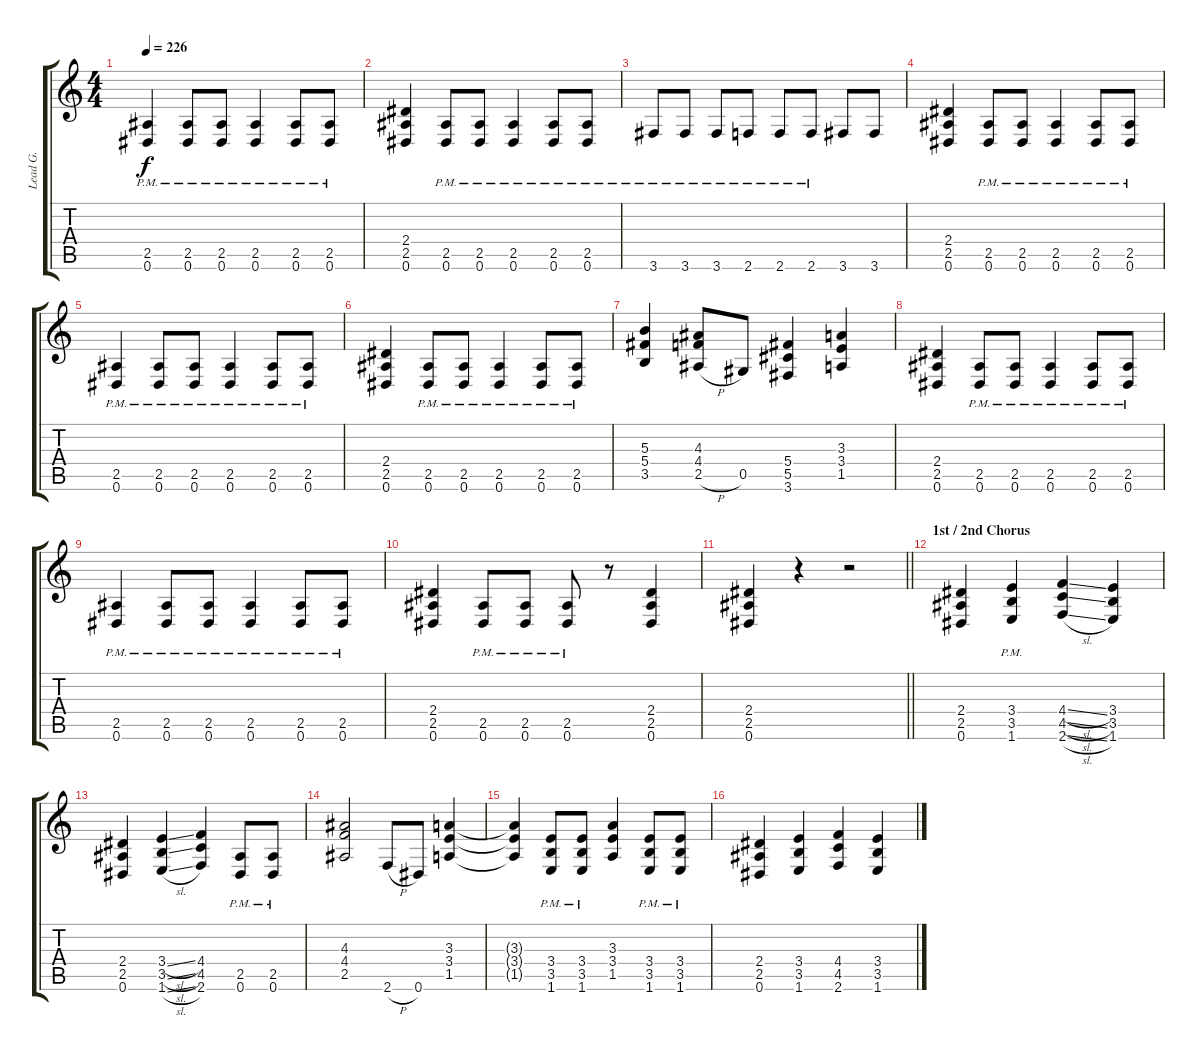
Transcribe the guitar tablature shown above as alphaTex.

\track ("Lead G." "Lead G.") {instrument distortionguitar}
\staff {score tabs}
\tuning (Eb4 Bb3 Gb3 Db3 Ab2 Eb2) {hide}
\ts (4 4)
\tempo 226
\clef g2
\ks c
(2.5{pm} 0.6{pm}).4{dy f} (2.5{pm} 0.6{pm}).8 (2.5{pm} 0.6{pm}).8 (2.5{pm} 0.6{pm}).4 (2.5{pm} 0.6{pm}).8 (2.5{pm} 0.6{pm}).8 |
(2.4 2.5 0.6).4 (2.5{pm} 0.6{pm}).8 (2.5{pm} 0.6{pm}).8 (2.5{pm} 0.6{pm}).4 (2.5{pm} 0.6{pm}).8 (2.5{pm} 0.6{pm}).8 |
3.6{pm}.8 3.6{pm}.8 3.6{pm}.8 2.6{pm}.8 2.6{pm}.8 2.6{pm}.8 3.6.8 3.6.8 |
(2.4 2.5 0.6).4 (2.5{pm} 0.6{pm}).8 (2.5{pm} 0.6{pm}).8 (2.5{pm} 0.6{pm}).4 (2.5{pm} 0.6{pm}).8 (2.5{pm} 0.6{pm}).8 |
(2.5{pm} 0.6{pm}).4 (2.5{pm} 0.6{pm}).8 (2.5{pm} 0.6{pm}).8 (2.5{pm} 0.6{pm}).4 (2.5{pm} 0.6{pm}).8 (2.5{pm} 0.6{pm}).8 |
(2.4 2.5 0.6).4 (2.5{pm} 0.6{pm}).8 (2.5{pm} 0.6{pm}).8 (2.5{pm} 0.6{pm}).4 (2.5{pm} 0.6{pm}).8 (2.5{pm} 0.6{pm}).8 |
(5.3 5.4 3.5).4 (4.3 4.4 2.5{h}).8 0.5.8 (5.4 5.5 3.6).4 (3.3 3.4 1.5).4 |
(2.4 2.5 0.6).4 (2.5{pm} 0.6{pm}).8 (2.5{pm} 0.6{pm}).8 (2.5{pm} 0.6{pm}).4 (2.5{pm} 0.6{pm}).8 (2.5{pm} 0.6{pm}).8 |
(2.5{pm} 0.6{pm}).4 (2.5{pm} 0.6{pm}).8 (2.5{pm} 0.6{pm}).8 (2.5{pm} 0.6{pm}).4 (2.5{pm} 0.6{pm}).8 (2.5{pm} 0.6{pm}).8 |
(2.4 2.5 0.6).4 (2.5{pm} 0.6{pm}).8 (2.5{pm} 0.6{pm}).8 (2.5{pm} 0.6{pm}).8 r.8 (2.4 2.5 0.6).4 |
\barLineRight lightlight
(2.4 2.5 0.6).4 r.4 r.2 |
\section ("" "1st / 2nd Chorus")
(2.4 2.5 0.6).4 (3.4{pm} 3.5{pm} 1.6{pm}).4 (4.4{sl} 4.5{sl} 2.6{sl}).4 (3.4 3.5 1.6).4 |
(2.4 2.5 0.6).4 (3.4{sl} 3.5{sl} 1.6{sl}).4 (4.4 4.5 2.6).4 (2.5{pm} 0.6{pm}).8 (2.5{pm} 0.6{pm}).8 |
(4.3 4.4 2.5).2 2.6{h}.8 0.6.8 (3.3 3.4 1.5).4 |
(3.3{t} 3.4{t} 1.5{t}).4 (3.4{pm} 3.5{pm} 1.6{pm}).8 (3.4{pm} 3.5{pm} 1.6{pm}).8 (3.3 3.4 1.5).4 (3.4{pm} 3.5{pm} 1.6{pm}).8 (3.4{pm} 3.5{pm} 1.6{pm}).8 |
(2.4 2.5 0.6).4 (3.4 3.5 1.6).4 (4.4 4.5 2.6).4 (3.4 3.5 1.6).4
